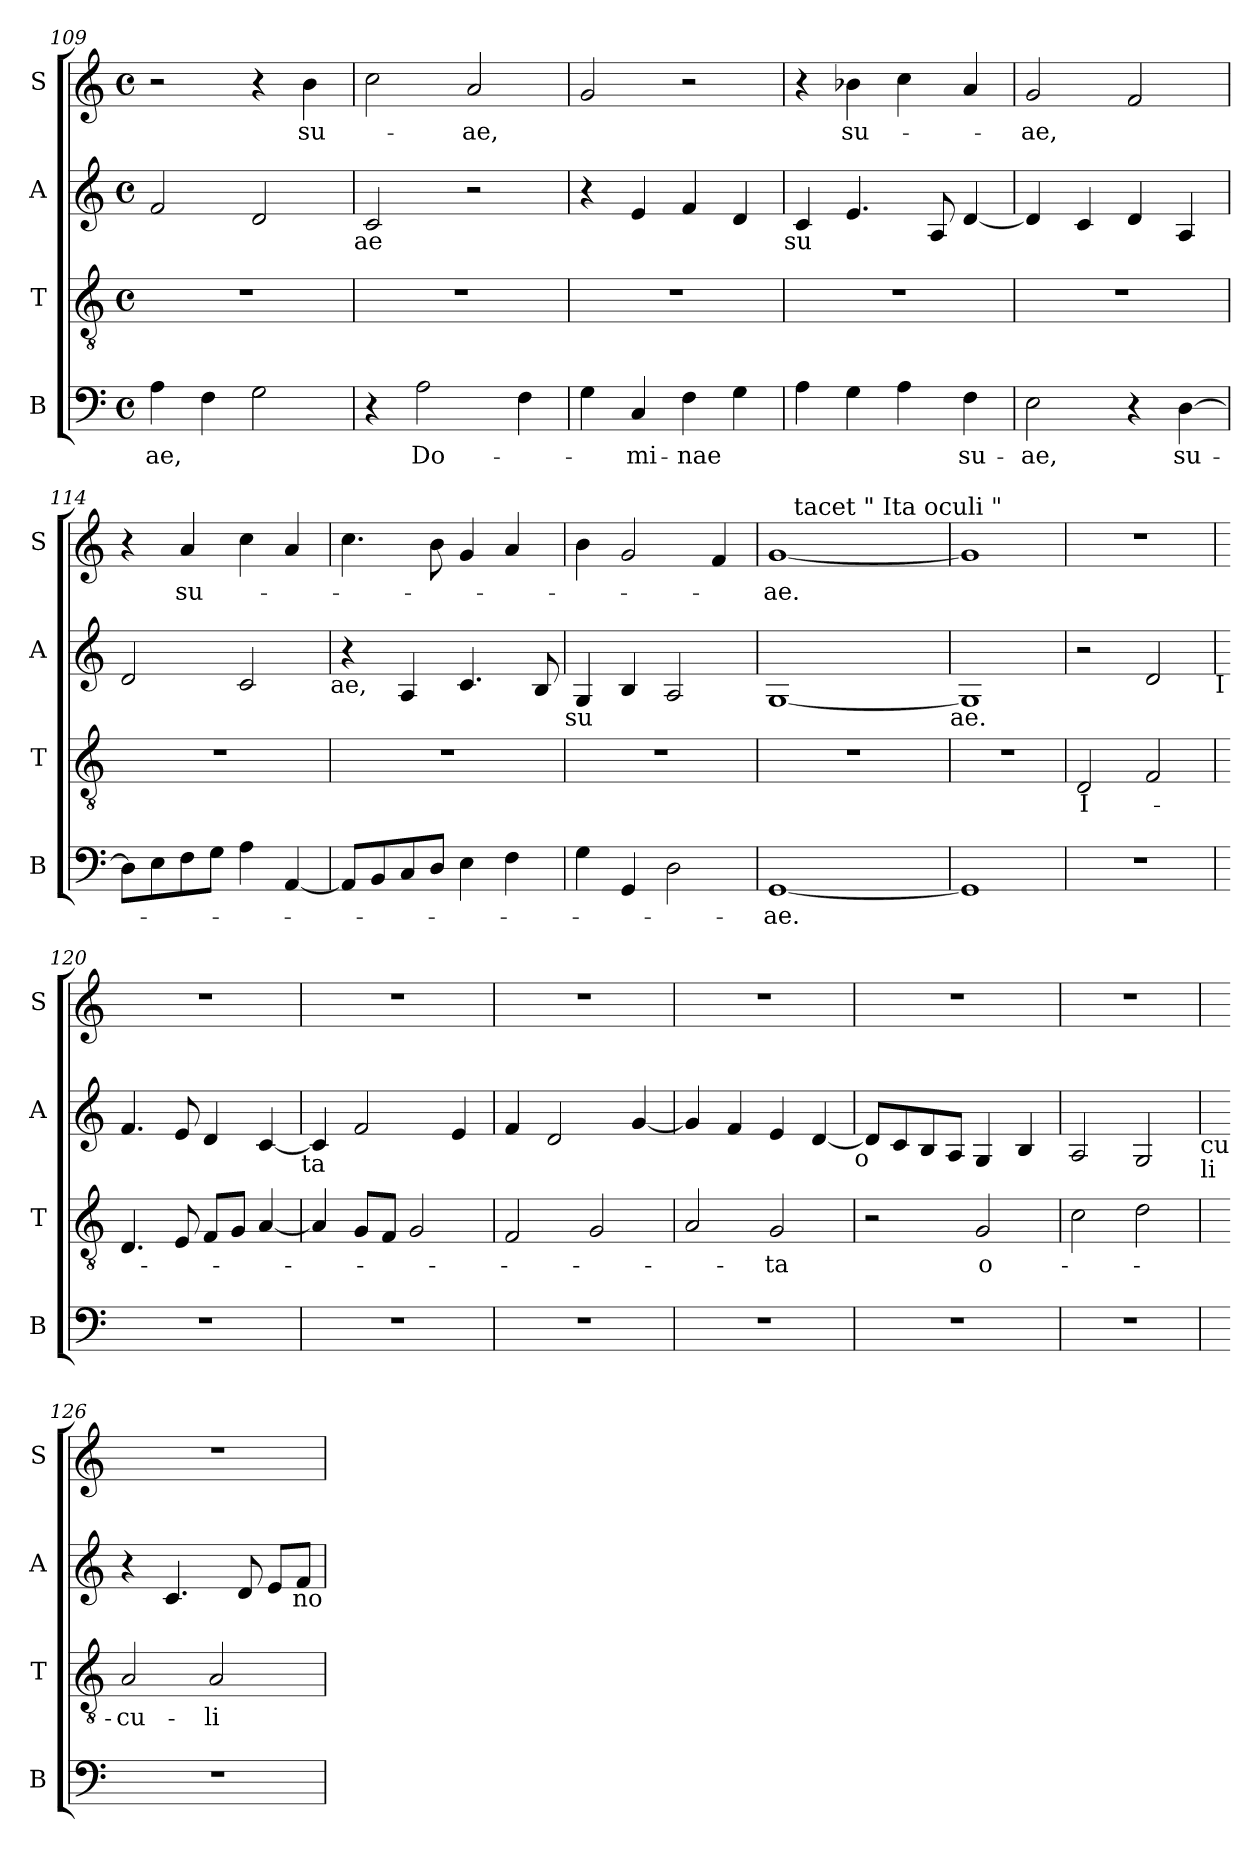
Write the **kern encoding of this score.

**kern	**text	**kern	**text	**kern	**kern	**text
*part4	*part4	*part3	*part3	*part2	*part1	*part1
*staff4	*staff4	*staff3	*staff3	*staff2	*staff1	*staff1
*I"B	*	*I"T	*	*I"A	*I"S	*
*I'B	*	*I'T	*	*I'A	*I'S	*
*clefF4	*	*clefGv2	*	*clefG2	*clefG2	*
*k[]	*	*k[]	*	*k[]	*k[]	*
*C:	*	*C:	*	*C:	*C:	*
*M4/4	*	*M4/4	*	*M4/4	*M4/4	*
*met(c)	*	*met(c)	*	*met(c)	*met(c)	*
=109	=109	=109	=109	=109	=109	=109
!	!LO:LY:b	!	!	!	!	!
4A\	-ae,	1r	.	2f/	2r	.
4F\	.	.	.	.	.	.
2G\	.	.	.	2d/	4r	.
!	!	!	!	!	!	!LO:LY:b
.	.	.	.	.	4b\	su-
!	!	!	!	!LO:TX:b:t=ae	!	!
=110	=110	=110	=110	=110	=110	=110
4r	.	1r	.	2c/	2cc\	.
!	!LO:LY:b	!	!	!	!	!
2A\	Do-	.	.	.	.	.
!	!	!	!	!	!	!LO:LY:b
.	.	.	.	2r	2a/	-ae,
4F\	.	.	.	.	.	.
=111	=111	=111	=111	=111	=111	=111
4G\	.	1r	.	4r	2g/	.
!	!LO:LY:b	!	!	!	!	!
4C/	-mi-	.	.	4e/	.	.
!	!LO:LY:b	!	!	!	!	!
4F\	-nae	.	.	4f/	2r	.
4G\	.	.	.	4d/	.	.
!	!	!	!	!LO:TX:b:t=su	!	!
!!LO:PB:g=z
=112	=112	=112	=112	=112	=112	=112
4A\	.	1r	.	4c/	4r	.
!	!	!	!	!	!	!LO:LY:b
4G\	.	.	.	4.e/	4b-X\	su-
4A\	.	.	.	.	4cc\	.
.	.	.	.	8A/	.	.
!	!LO:LY:b	!	!	!	!	!
4F\	su-	.	.	[<4d/	4a/	.
=113	=113	=113	=113	=113	=113	=113
!	!LO:LY:b	!	!	!	!	!LO:LY:b
2E\	-ae,	1r	.	4d/]	2g/	-ae,
.	.	.	.	4c/	.	.
4r	.	.	.	4d/	2f/	.
!	!LO:LY:b	!	!	!	!	!
[>4D\	su-	.	.	4A/	.	.
=114	=114	=114	=114	=114	=114	=114
8D\L]	.	1r	.	2d/	4r	.
8E\	.	.	.	.	.	.
!	!	!	!	!	!	!LO:LY:b
8F\	.	.	.	.	4a/	su-
8G\J	.	.	.	.	.	.
4A\	.	.	.	2c/	4cc\	.
[<4AA/	.	.	.	.	4a/	.
!	!	!	!	!LO:TX:b:t=ae,	!	!
=115	=115	=115	=115	=115	=115	=115
8AA/L]	.	1r	.	4r	4.cc\	.
8BB/	.	.	.	.	.	.
8C/	.	.	.	4A/	.	.
8D/J	.	.	.	.	8b\	.
4E\	.	.	.	4.c/	4g/	.
4F\	.	.	.	.	4a/	.
.	.	.	.	8B/	.	.
!	!	!	!	!LO:TX:b:t=su	!	!
=116	=116	=116	=116	=116	=116	=116
4G\	.	1r	.	4G/	4b\	.
4GG/	.	.	.	4B/	2g/	.
2D\	.	.	.	2A/	.	.
.	.	.	.	.	4f/	.
=117	=117	=117	=117	=117	=117	=117
!	!LO:LY:b	!	!	!	!	!LO:LY:b
*	*	*	*	*	*^	*
[<1GG	-ae.	1r	.	[<1G	[<1g	16.ryy	-ae.
!	!	!	!	!	!	!LO:TX:a:t=tacet " Ita oculi "	!
.	.	.	.	.	.	2ryy	.
.	.	.	.	.	.	4ryy	.
.	.	.	.	.	.	8ryy	.
.	.	.	.	.	.	32ryy	.
!	!	!	!	!LO:TX:b:t=ae.	!	!	!
*	*	*	*	*	*v	*v	*
=118	=118	=118	=118	=118	=118	=118
1GG]	.	1r	.	1G]	1g]	.
!!LO:LB:g=z
=119	=119	=119	=119	=119	=119	=119
!	!	!	!LO:LY:b	!	!	!
1r	.	2D/	-I-	2r	1r	.
.	.	2F/	.	2d/	.	.
!	!	!	!	!LO:TX:b:t=I	!	!
=120	=120	=120	=120	=120	=120	=120
1r	.	4.D/	.	4.f/	1r	.
.	.	8E/	.	8e/	.	.
.	.	8F/L	.	4d/	.	.
.	.	8G/J	.	.	.	.
.	.	[<4A/	.	[<4c/	.	.
!	!	!	!	!LO:TX:b:t=ta	!	!
=121	=121	=121	=121	=121	=121	=121
1r	.	4A/]	.	4c/]	1r	.
.	.	8G/L	.	2f/	.	.
.	.	8F/J	.	.	.	.
.	.	2G/	.	.	.	.
.	.	.	.	4e/	.	.
=122	=122	=122	=122	=122	=122	=122
1r	.	2F/	.	4f/	1r	.
.	.	.	.	2d/	.	.
.	.	2G/	.	.	.	.
.	.	.	.	[<4g/	.	.
=123	=123	=123	=123	=123	=123	=123
1r	.	2A/	.	4g/]	1r	.
.	.	.	.	4f/	.	.
!	!	!	!LO:LY:b	!	!	!
.	.	2G/	-ta	4e/	.	.
.	.	.	.	[<4d/	.	.
!	!	!	!	!LO:TX:b:t=o	!	!
=124	=124	=124	=124	=124	=124	=124
1r	.	2r	.	8d/L]	1r	.
.	.	.	.	8c/	.	.
.	.	.	.	8B/	.	.
.	.	.	.	8A/J	.	.
!	!	!	!LO:LY:b	!	!	!
.	.	2G/	o-	4G/	.	.
.	.	.	.	4B/	.	.
!!LO:LB:g=z
=125	=125	=125	=125	=125	=125	=125
1r	.	2c\	.	2A/	1r	.
.	.	2d\	.	2G/	.	.
!	!	!	!	!LO:TX:b:t=cu	!	!
!	!	!	!	!LO:TX:b:t=li	!	!
=126	=126	=126	=126	=126	=126	=126
!	!	!	!LO:LY:b	!	!	!
1r	.	2A/	-cu-	4r	1r	.
.	.	.	.	4.c/	.	.
!	!	!	!LO:LY:b:rj	!	!	!
.	.	2A/	-li	.	.	.
.	.	.	.	8d/	.	.
.	.	.	.	8e/L	.	.
.	.	.	.	8f/J	.	.
!	!	!	!	!LO:TX:b:t=no	!	!
=	=	=	=	=	=	=
*-	*-	*-	*-	*-	*-	*-
